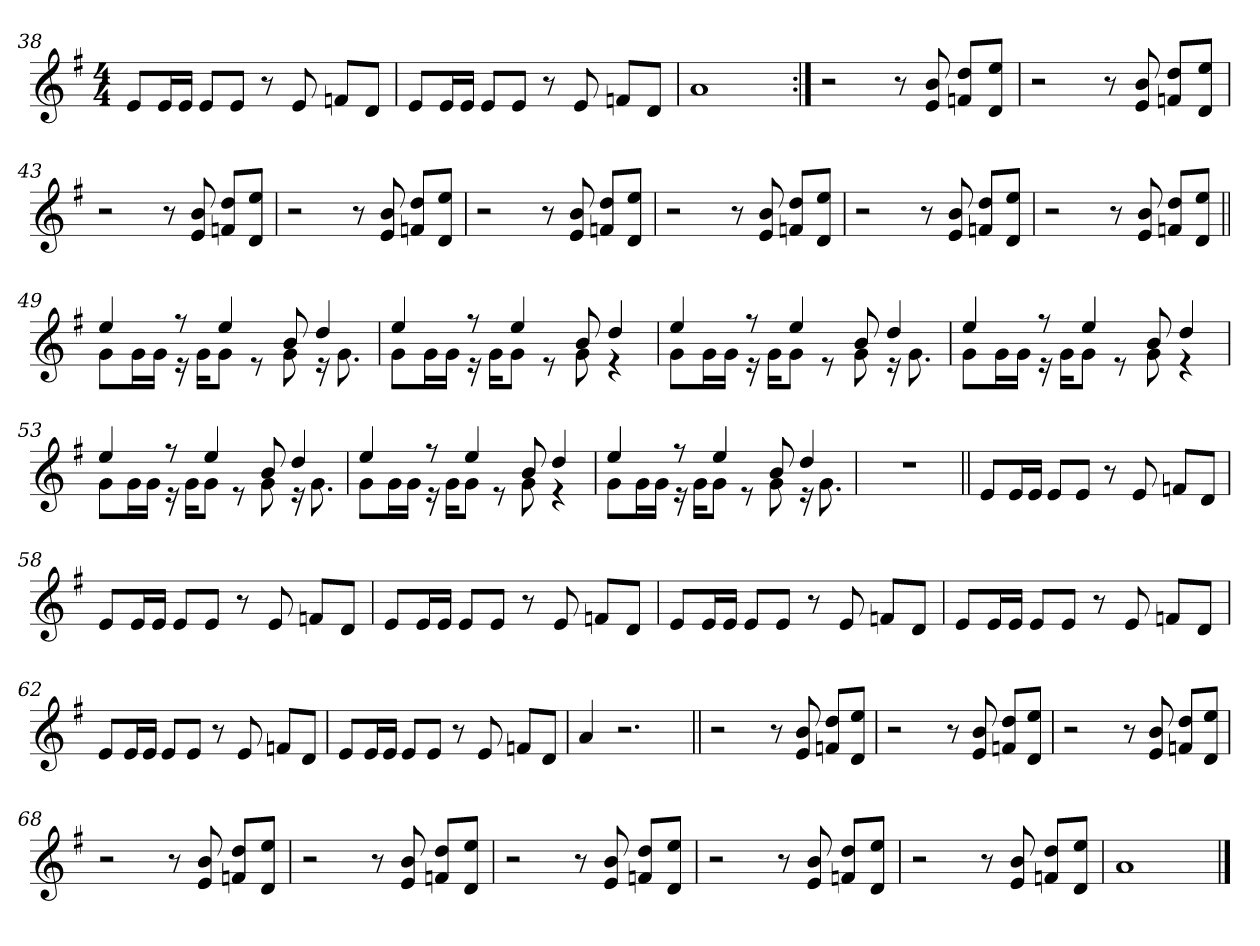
**kern
*part1
*staff1
*clefG2
*k[f#]
*G:
*M4/4
=38
8ei/L
16ei/L
16ei/JJ
8ei/L
8ei/J
8r
8ei/
8fni/L
8di/J
=39
8ei/L
16ei/L
16ei/JJ
8ei/L
8ei/J
8r
8ei/
8fni/L
8di/J
!!LO:LB:g=z
=40
1ai
=41:|!
2r
8r
8ei/ 8bi
8fni/ 8ddiL
8di/ 8eeiJ
=42
2r
8r
8ei/ 8bi
8fni/ 8ddiL
8di/ 8eeiJ
=43
2r
8r
8ei/ 8bi
8fni/ 8ddiL
8di/ 8eeiJ
=44
2r
8r
8ei/ 8bi
8fni/ 8ddiL
8di/ 8eeiJ
=45
2r
8r
8ei/ 8bi
8fni/ 8ddiL
8di/ 8eeiJ
=46
2r
8r
8ei/ 8bi
8fni/ 8ddiL
8di/ 8eeiJ
!!LO:LB:g=z
=47
2r
8r
8ei/ 8bi
8fni/ 8ddiL
8di/ 8eeiJ
=48
2r
8r
8ei/ 8bi
8fni/ 8ddiL
8di/ 8eeiJ
=49||
*^
4eei/	8gi\L
.	16gi\L
.	16gi\JJ
8r	16r
.	16gi\KL
4eei/	8gi\J
.	8r
8bi/	8gi\
4ddi/	16r
.	8.gi\
=50	=50
4eei/	8gi\L
.	16gi\L
.	16gi\JJ
8r	16r
.	16gi\KL
4eei/	8gi\J
.	8r
8bi/	8gi\
4ddi/	4r
=51	=51
4eei/	8gi\L
.	16gi\L
.	16gi\JJ
8r	16r
.	16gi\KL
4eei/	8gi\J
.	8r
8bi/	8gi\
4ddi/	16r
.	8.gi\
!!LO:LB:g=z	!!
=52	=52
4eei/	8gi\L
.	16gi\L
.	16gi\JJ
8r	16r
.	16gi\KL
4eei/	8gi\J
.	8r
8bi/	8gi\
4ddi/	4r
=53	=53
4eei/	8gi\L
.	16gi\L
.	16gi\JJ
8r	16r
.	16gi\KL
4eei/	8gi\J
.	8r
8bi/	8gi\
4ddi/	16r
.	8.gi\
=54	=54
4eei/	8gi\L
.	16gi\L
.	16gi\JJ
8r	16r
.	16gi\KL
4eei/	8gi\J
.	8r
8bi/	8gi\
4ddi/	4r
=55	=55
4eei/	8gi\L
.	16gi\L
.	16gi\JJ
8r	16r
.	16gi\KL
4eei/	8gi\J
.	8r
8bi/	8gi\
4ddi/	16r
.	8.gi\
*v	*v
=56
1r
!!LO:LB:g=z
=57||
8ei/L
16ei/L
16ei/JJ
8ei/L
8ei/J
8r
8ei/
8fni/L
8di/J
=58
8ei/L
16ei/L
16ei/JJ
8ei/L
8ei/J
8r
8ei/
8fni/L
8di/J
=59
8ei/L
16ei/L
16ei/JJ
8ei/L
8ei/J
8r
8ei/
8fni/L
8di/J
=60
8ei/L
16ei/L
16ei/JJ
8ei/L
8ei/J
8r
8ei/
8fni/L
8di/J
=61
8ei/L
16ei/L
16ei/JJ
8ei/L
8ei/J
8r
8ei/
8fni/L
8di/J
!!LO:LB:g=z
=62
8ei/L
16ei/L
16ei/JJ
8ei/L
8ei/J
8r
8ei/
8fni/L
8di/J
=63
8ei/L
16ei/L
16ei/JJ
8ei/L
8ei/J
8r
8ei/
8fni/L
8di/J
=64
4ai/
2.r
=65||
2r
8r
8ei/ 8bi
8fni/ 8ddiL
8di/ 8eeiJ
=66
2r
8r
8ei/ 8bi
8fni/ 8ddiL
8di/ 8eeiJ
=67
2r
8r
8ei/ 8bi
8fni/ 8ddiL
8di/ 8eeiJ
!!LO:LB:g=z
=68
2r
8r
8ei/ 8bi
8fni/ 8ddiL
8di/ 8eeiJ
=69
2r
8r
8ei/ 8bi
8fni/ 8ddiL
8di/ 8eeiJ
=70
2r
8r
8ei/ 8bi
8fni/ 8ddiL
8di/ 8eeiJ
=71
2r
8r
8ei/ 8bi
8fni/ 8ddiL
8di/ 8eeiJ
=72
2r
8r
8ei/ 8bi
8fni/ 8ddiL
8di/ 8eeiJ
=73
1ai
==
*-
